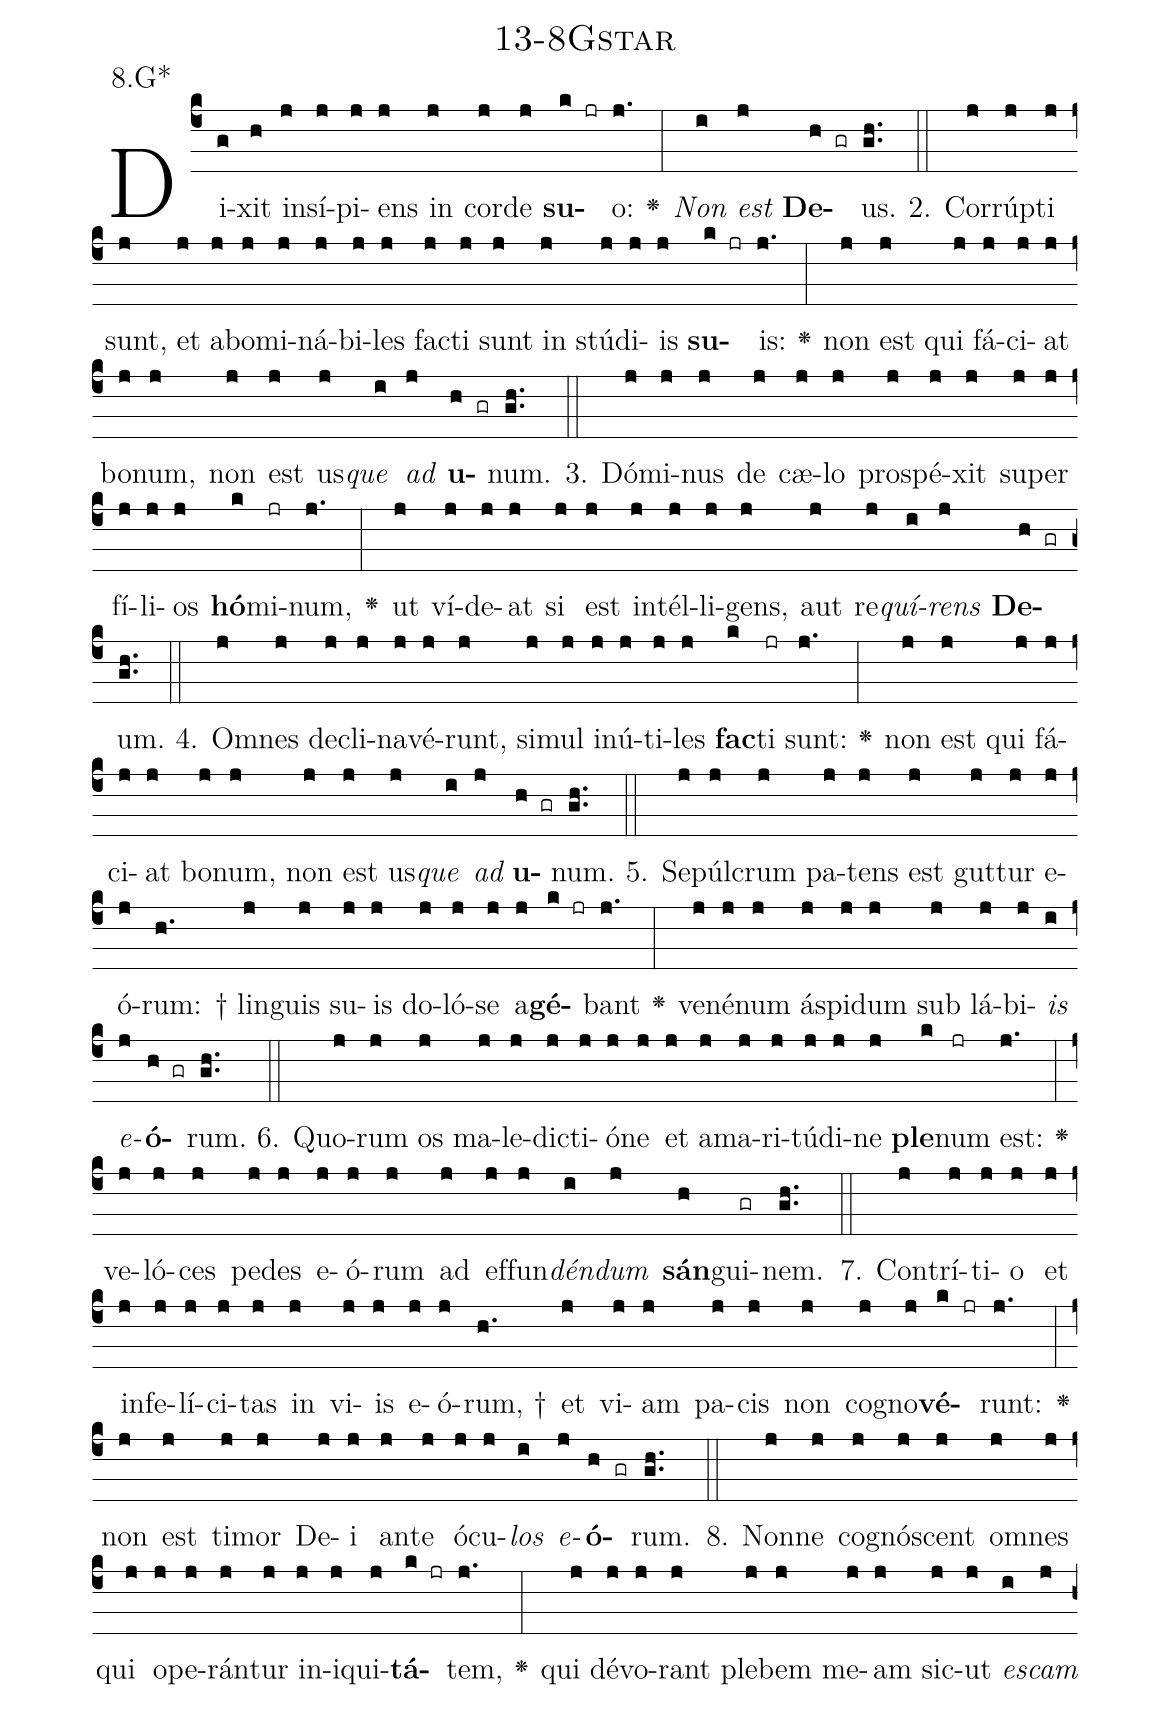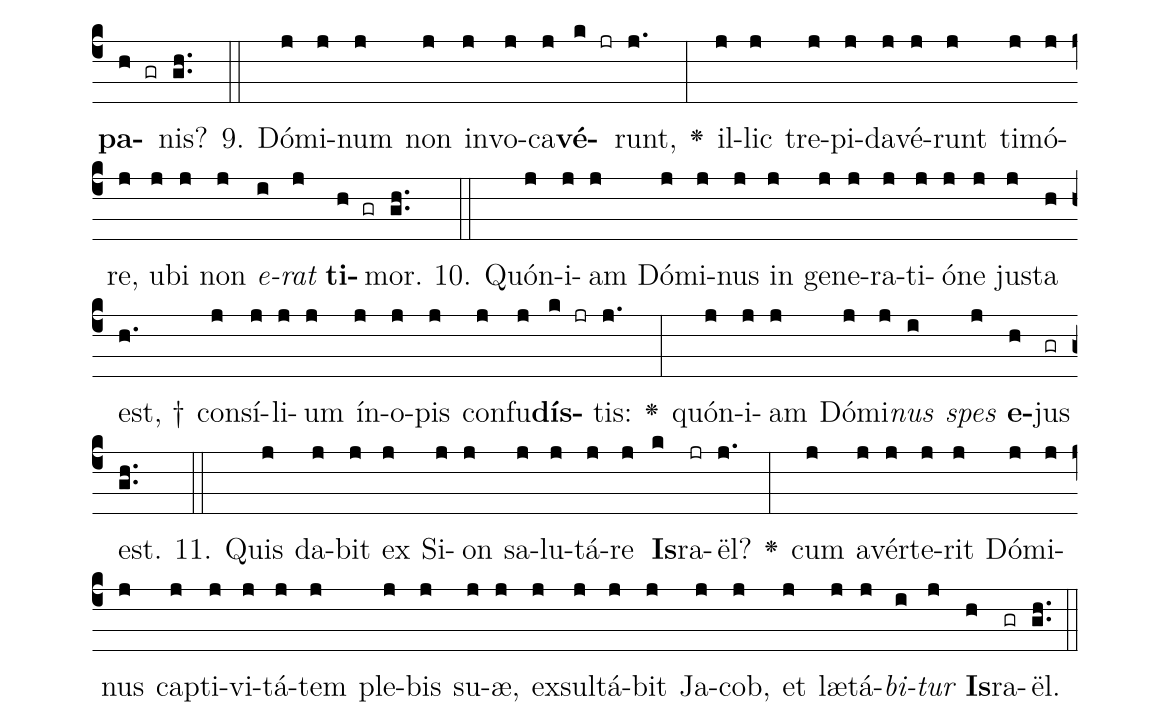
name: 13-8Gstar;
annotation: 8.G*;
%%
(c4)Di(g)xit(h) in(j)sí(j)pi(j)ens(j) in(j) cor(j)de(j) <b>su</b>(k jr)o:(j.) <v>\greheightstar</v>(:) <i>Non</i>(i) <i>est</i>(j) <b>De</b>(h gr)us.(gh..) (::)
2. Cor(j)rúp(j)ti(j) sunt,(j) et(j) ab(j)o(j)mi(j)ná(j)bi(j)les(j) fac(j)ti(j) sunt(j) in(j) stú(j)di(j)is(j) <b>su</b>(k jr)is:(j.) <v>\greheightstar</v>(:) non(j) est(j) qui(j) fá(j)ci(j)at(j) bo(j)num,(j) non(j) est(j) us(j)<i>que</i>(i) <i>ad</i>(j) <b>u</b>(h gr)num.(gh..) (::)
3. Dó(j)mi(j)nus(j) de(j) cæ(j)lo(j) pro(j)spé(j)xit(j) su(j)per(j) fí(j)li(j)os(j) <b>hó</b>(k)mi(jr)num,(j.) <v>\greheightstar</v>(:) ut(j) ví(j)de(j)at(j) si(j) est(j) in(j)tél(j)li(j)gens,(j) aut(j) re(j)<i>quí</i>(i)<i>rens</i>(j) <b>De</b>(h gr)um.(gh..) (::)
4. Om(j)nes(j) de(j)cli(j)na(j)vé(j)runt,(j) si(j)mul(j) in(j)ú(j)ti(j)les(j) <b>fac</b>(k)ti(jr) sunt:(j.) <v>\greheightstar</v>(:) non(j) est(j) qui(j) fá(j)ci(j)at(j) bo(j)num,(j) non(j) est(j) us(j)<i>que</i>(i) <i>ad</i>(j) <b>u</b>(h gr)num.(gh..) (::)
5. Se(j)púl(j)crum(j) pa(j)tens(j) est(j) gut(j)tur(j) e(j)ó(j)rum: †(h.) lin(j)guis(j) su(j)is(j) do(j)ló(j)se(j) a(j)<b>gé</b>(k jr)bant(j.) <v>\greheightstar</v>(:) ve(j)né(j)num(j) ás(j)pi(j)dum(j) sub(j) lá(j)bi(j)<i>is</i>(i) <i>e</i>(j)<b>ó</b>(h gr)rum.(gh..) (::)
6. Quo(j)rum(j) os(j) ma(j)le(j)dic(j)ti(j)ó(j)ne(j) et(j) a(j)ma(j)ri(j)tú(j)di(j)ne(j) <b>ple</b>(k)num(jr) est:(j.) <v>\greheightstar</v>(:) ve(j)ló(j)ces(j) pe(j)des(j) e(j)ó(j)rum(j) ad(j) ef(j)fun(j)<i>dén</i>(i)<i>dum</i>(j) <b>sán</b>(h)gui(gr)nem.(gh..) (::)
7. Con(j)trí(j)ti(j)o(j) et(j) in(j)fe(j)lí(j)ci(j)tas(j) in(j) vi(j)is(j) e(j)ó(j)rum, †(h.) et(j) vi(j)am(j) pa(j)cis(j) non(j) co(j)gno(j)<b>vé</b>(k jr)runt:(j.) <v>\greheightstar</v>(:) non(j) est(j) ti(j)mor(j) De(j)i(j) an(j)te(j) ó(j)cu(j)<i>los</i>(i) <i>e</i>(j)<b>ó</b>(h gr)rum.(gh..) (::)
8. Non(j)ne(j) co(j)gnó(j)scent(j) om(j)nes(j) qui(j) o(j)pe(j)rán(j)tur(j) in(j)i(j)qui(j)<b>tá</b>(k jr)tem,(j.) <v>\greheightstar</v>(:) qui(j) dé(j)vo(j)rant(j) ple(j)bem(j) me(j)am(j) sic(j)ut(j) <i>es</i>(i)<i>cam</i>(j) <b>pa</b>(h gr)nis?(gh..) (::)
9. Dó(j)mi(j)num(j) non(j) in(j)vo(j)ca(j)<b>vé</b>(k jr)runt,(j.) <v>\greheightstar</v>(:) il(j)lic(j) tre(j)pi(j)da(j)vé(j)runt(j) ti(j)mó(j)re,(j) u(j)bi(j) non(j) <i>e</i>(i)<i>rat</i>(j) <b>ti</b>(h gr)mor.(gh..) (::)
10. Quón(j)i(j)am(j) Dó(j)mi(j)nus(j) in(j) ge(j)ne(j)ra(j)ti(j)ó(j)ne(j) jus(j)ta(h) est, †(h.) con(j)sí(j)li(j)um(j) ín(j)o(j)pis(j) con(j)fu(j)<b>dís</b>(k jr)tis:(j.) <v>\greheightstar</v>(:) quón(j)i(j)am(j) Dó(j)mi(j)<i>nus</i>(i) <i>spes</i>(j) <b>e</b>(h)jus(gr) est.(gh..) (::)
11. Quis(j) da(j)bit(j) ex(j) Si(j)on(j) sa(j)lu(j)tá(j)re(j) <b>Is</b>(k)ra(jr)ël?(j.) <v>\greheightstar</v>(:) cum(j) a(j)vér(j)te(j)rit(j) Dó(j)mi(j)nus(j) cap(j)ti(j)vi(j)tá(j)tem(j) ple(j)bis(j) su(j)æ,(j) ex(j)sul(j)tá(j)bit(j) Ja(j)cob,(j) et(j) læ(j)tá(j)<i>bi</i>(i)<i>tur</i>(j) <b>Is</b>(h)ra(gr)ël.(gh..) (::)
